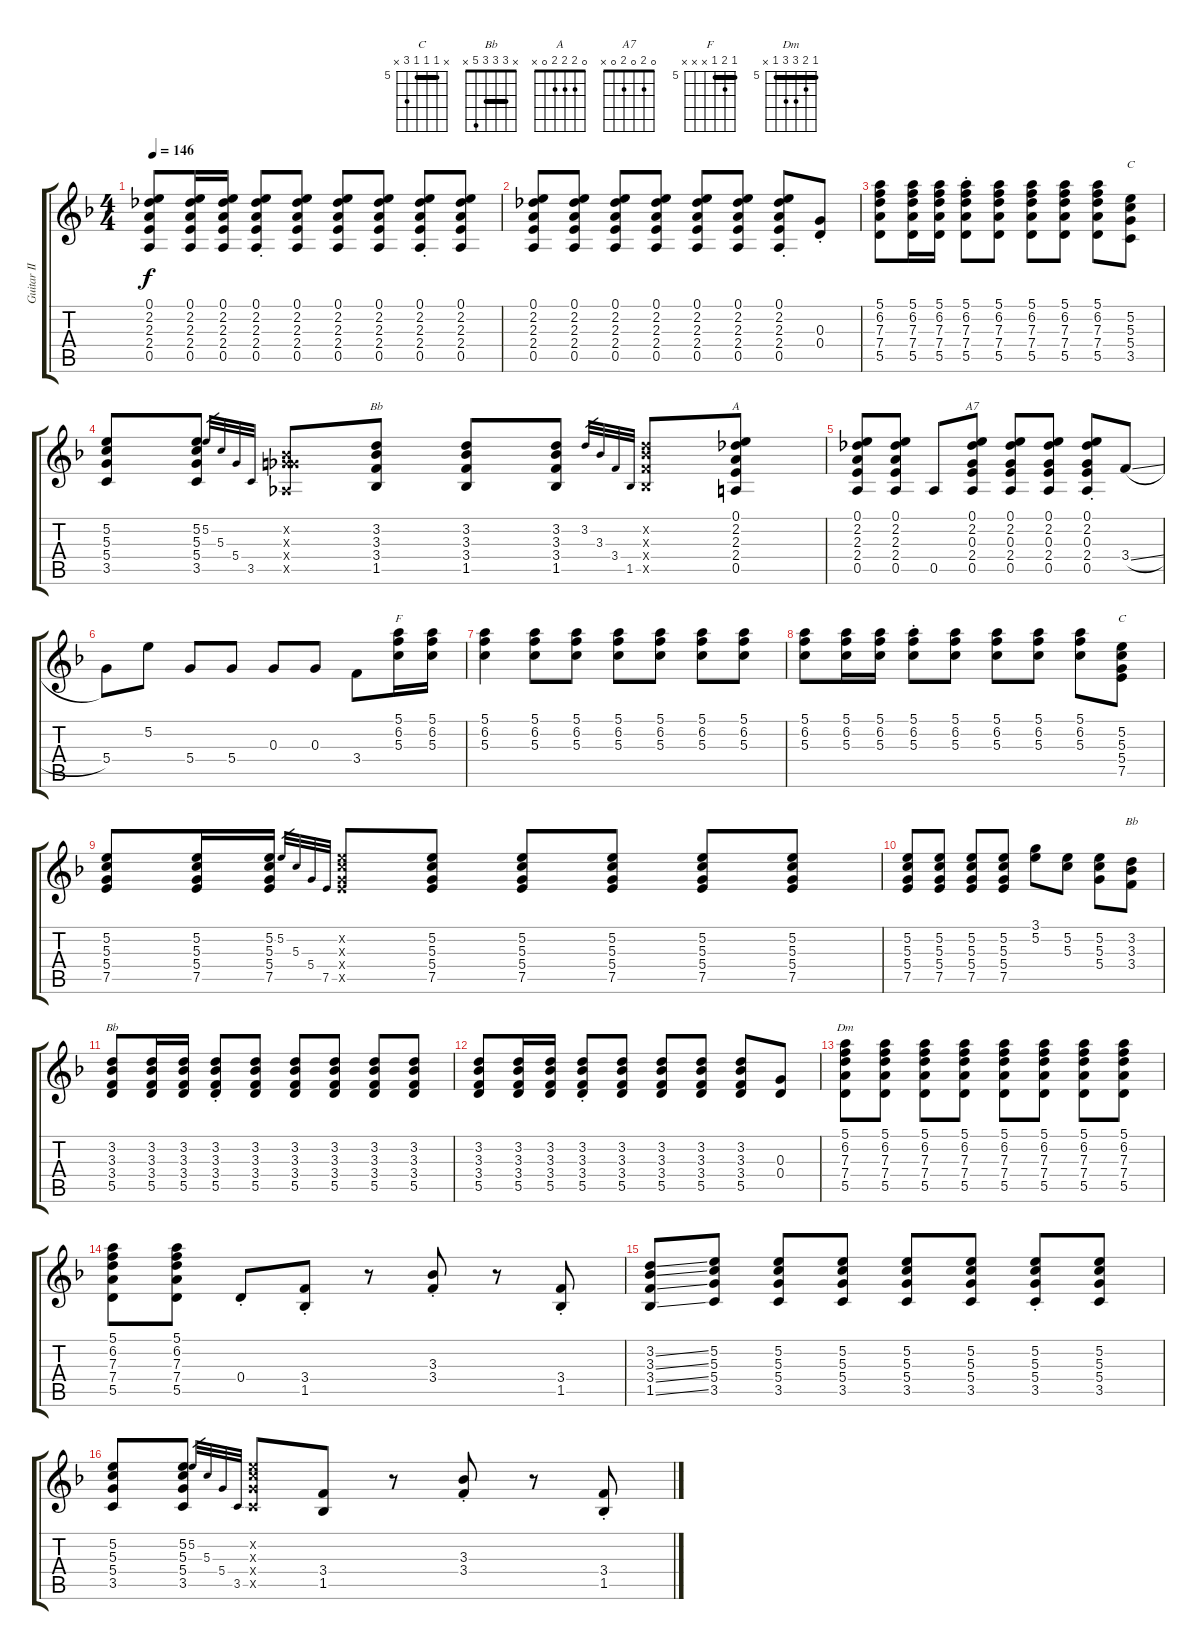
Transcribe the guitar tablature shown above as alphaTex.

\track ("Guitar II" "Guitar II") {instrument electricguitarclean}
\staff {score tabs}
\tuning (E4 B3 G3 D3 A2 E2) {hide}
\chord ("C" x 5 5 5 3 x) {barre 5}
\chord ("Bb" x 3 3 3 1 x) {barre 3}
\chord ("A" 0 2 2 2 0 x)
\chord ("A7" 0 2 0 2 0 x)
\chord ("F" 5 6 5 x x x) {firstfret 5 barre 5}
\chord ("C" x 5 5 5 7 x) {firstfret 5 barre 5}
\chord ("Bb" x 3 3 3 x x) {barre 3}
\chord ("Bb" x 3 3 3 5 x) {barre 3}
\chord ("Dm" 5 6 7 7 5 x) {firstfret 5 barre 5}
\ts (4 4)
\tempo 146
\clef g2
\ks f
(0.1 2.2 2.3 2.4 0.5).8{dy f} (0.1 2.2 2.3 2.4 0.5).16 (0.1 2.2 2.3 2.4 0.5).16 (0.1{st} 2.2{st} 2.3{st} 2.4{st} 0.5{st}).8 (0.1 2.2 2.3 2.4 0.5).8 (0.1 2.2 2.3 2.4 0.5).8 (0.1 2.2 2.3 2.4 0.5).8 (0.1{st} 2.2{st} 2.3{st} 2.4{st} 0.5{st}).8 (0.1 2.2 2.3 2.4 0.5).8 |
(0.1 2.2 2.3 2.4 0.5).8 (0.1 2.2 2.3 2.4 0.5).8 (0.1 2.2 2.3 2.4 0.5).8 (0.1 2.2 2.3 2.4 0.5).8 (0.1 2.2 2.3 2.4 0.5).8 (0.1 2.2 2.3 2.4 0.5).8 (0.1 2.2 2.3 2.4 0.5{st}).8 (0.3{st} 0.4{st}).8 |
(5.1 6.2 7.3 7.4 5.5).8 (5.1 6.2 7.3 7.4 5.5).16 (5.1 6.2 7.3 7.4 5.5).16 (5.1{st} 6.2{st} 7.3{st} 7.4{st} 5.5{st}).8 (5.1 6.2 7.3 7.4 5.5).8 (5.1 6.2 7.3 7.4 5.5).8 (5.1 6.2 7.3 7.4 5.5).8 (5.1 6.2 7.3 7.4 5.5).8 (5.2 5.3 5.4 3.5).8{ch "C"} |
(5.2 5.3 5.4 3.5).8 (5.2 5.3 5.4 3.5).8 5.2.32{gr} 5.3.32{gr} 5.4.32{gr} 3.5.32{gr} (-1.2{x} -1.3{x} 5.4{x} -1.5{x}).8 (3.2 3.3 3.4 1.5).8{ch "Bb"} (3.2 3.3 3.4 1.5).8 (3.2 3.3 3.4 1.5).8 3.2.32{gr} 3.3.32{gr} 3.4.32{gr} 1.5.32{gr} (3.2{x} 3.3{x} 3.4{x} 1.5{x}).8 (0.1 2.2 2.3 2.4 0.5).8{ch "A"} |
(0.1 2.2 2.3 2.4 0.5).8 (0.1 2.2 2.3 2.4 0.5).8 0.5.8 (0.1 2.2 0.3 2.4 0.5).8{ch "A7"} (0.1 2.2 0.3 2.4 0.5).8 (0.1 2.2 0.3 2.4 0.5).8 (0.1 2.2 0.3 2.4 0.5{st}).8 3.4{sl}.8 |
5.4.8 5.2.8 5.4.8 5.4.8 0.3.8 0.3.8 3.4.8 (5.1 6.2 5.3).16{ch "F"} (5.1 6.2 5.3).16 |
(5.1 6.2 5.3).4 (5.1 6.2 5.3).8 (5.1 6.2 5.3).8 (5.1 6.2 5.3).8 (5.1 6.2 5.3).8 (5.1 6.2 5.3).8 (5.1 6.2 5.3).8 |
(5.1 6.2 5.3).8 (5.1 6.2 5.3).16 (5.1 6.2 5.3).16 (5.1{st} 6.2{st} 5.3{st}).8 (5.1 6.2 5.3).8 (5.1 6.2 5.3).8 (5.1 6.2 5.3).8 (5.1 6.2 5.3).8 (5.2 5.3 5.4 7.5).8{ch "C"} |
(5.2 5.3 5.4 7.5).8 (5.2 5.3 5.4 7.5).16 (5.2 5.3 5.4 7.5).16 5.2.32{gr} 5.3.32{gr} 5.4.32{gr} 7.5.32{gr} (5.2{x} 5.3{x} 5.4{x} 7.5{x}).8 (5.2 5.3 5.4 7.5).8 (5.2 5.3 5.4 7.5).8 (5.2 5.3 5.4 7.5).8 (5.2 5.3 5.4 7.5).8 (5.2 5.3 5.4 7.5).8 |
(5.2 5.3 5.4 7.5).8 (5.2 5.3 5.4 7.5).8 (5.2 5.3 5.4 7.5).8 (5.2 5.3 5.4 7.5).8 (3.1 5.2).8 (5.2 5.3).8 (5.2 5.3 5.4).8 (3.2 3.3 3.4).8{ch "Bb"} |
(3.2 3.3 3.4 5.5).8{ch "Bb"} (3.2 3.3 3.4 5.5).16 (3.2 3.3 3.4 5.5).16 (3.2{st} 3.3{st} 3.4{st} 5.5{st}).8 (3.2 3.3 3.4 5.5).8 (3.2 3.3 3.4 5.5).8 (3.2 3.3 3.4 5.5).8 (3.2 3.3 3.4 5.5).8 (3.2 3.3 3.4 5.5).8 |
(3.2 3.3 3.4 5.5).8 (3.2 3.3 3.4 5.5).16 (3.2 3.3 3.4 5.5).16 (3.2{st} 3.3{st} 3.4{st} 5.5{st}).8 (3.2 3.3 3.4 5.5).8 (3.2 3.3 3.4 5.5).8 (3.2 3.3 3.4 5.5).8 (3.2 3.3 3.4 5.5).8 (0.3 0.4).8 |
(5.1 6.2 7.3 7.4 5.5).8{ch "Dm"} (5.1 6.2 7.3 7.4 5.5).8 (5.1 6.2 7.3 7.4 5.5).8 (5.1 6.2 7.3 7.4 5.5).8 (5.1 6.2 7.3 7.4 5.5).8 (5.1 6.2 7.3 7.4 5.5).8 (5.1 6.2 7.3 7.4 5.5).8 (5.1 6.2 7.3 7.4 5.5).8 |
(5.1 6.2 7.3 7.4 5.5).8 (5.1 6.2 7.3 7.4 5.5).8 0.4{st}.8 (3.4{st} 1.5{st}).8 r.8 (3.3{st} 3.4{st}).8 r.8 (3.4{st} 1.5{st}).8 |
(3.2{ss} 3.3{ss} 3.4{ss} 1.5{ss}).8 (5.2 5.3 5.4 3.5).8 (5.2 5.3 5.4 3.5).8 (5.2 5.3 5.4 3.5).8 (5.2 5.3 5.4 3.5).8 (5.2 5.3 5.4 3.5).8 (5.2{st} 5.3{st} 5.4{st} 3.5{st}).8 (5.2 5.3 5.4 3.5).8 |
(5.2 5.3 5.4 3.5).8 (5.2 5.3 5.4 3.5).8 5.2.32{gr} 5.3.32{gr} 5.4.32{gr} 3.5.32{gr} (5.2{x} 5.3{x} 5.4{x} 3.5{x}).8 (3.4 1.5).8 r.8 (3.3{st} 3.4{st}).8 r.8 (3.4{st} 1.5{st}).8
